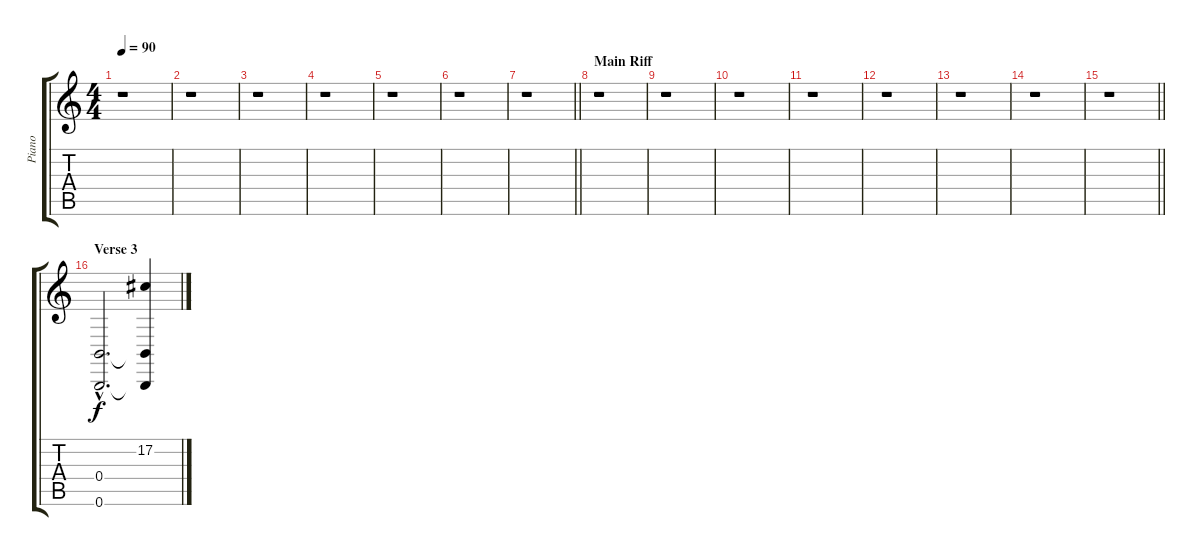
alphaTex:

\track ("Piano" "Piano") {instrument acousticgrandpiano}
\staff {score tabs}
\tuning (Db4 Ab3 E3 B2 Gb2 B1) {hide}
\ts (4 4)
\tempo 90
\clef g2
\ks c
r.1{dy f} |
r.1 |
r.1 |
r.1 |
r.1 |
r.1 |
\barLineRight lightlight
r.1 |
\section ("" "Main Riff")
r.1 |
r.1 |
r.1 |
r.1 |
r.1 |
r.1 |
r.1 |
\barLineRight lightlight
r.1 |
\section ("" "Verse 3")
(0.4{hac} 0.6{hac}).2{d} (17.2 0.4{t} 0.6{t}).4
